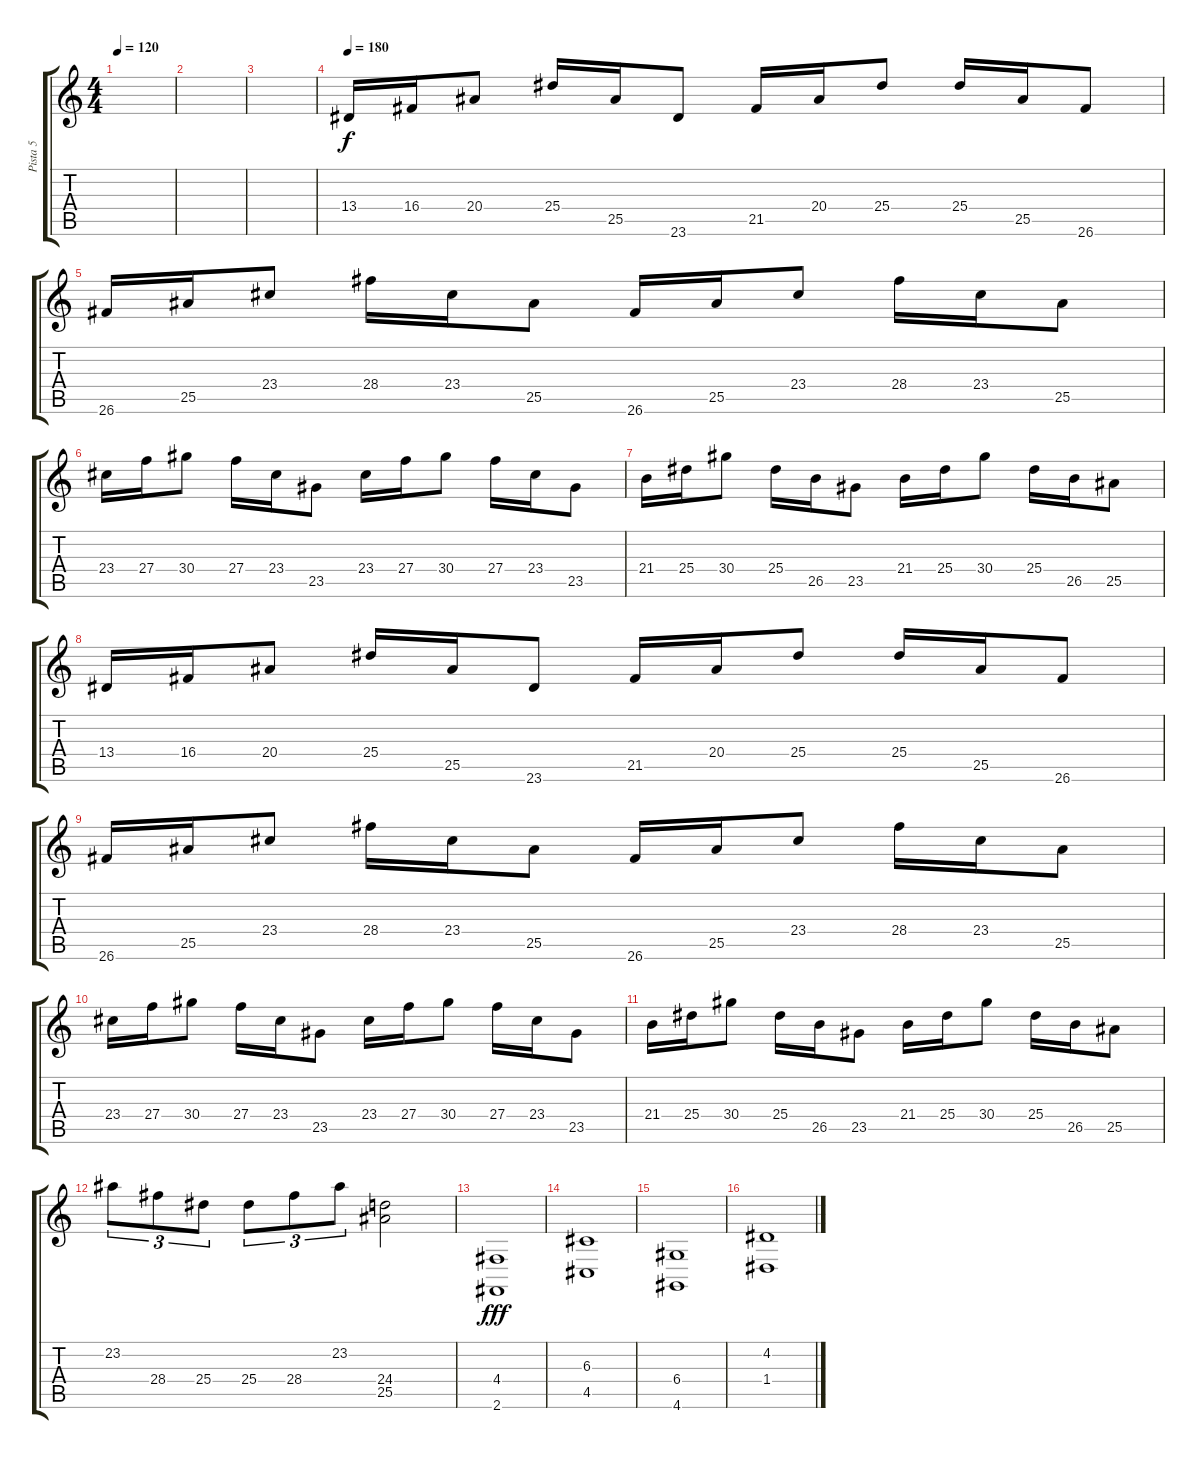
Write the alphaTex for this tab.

\track ("Pista 5" "Pista 5") {instrument stringensemble1}
\staff {score tabs}
\tuning (E4 B3 G3 D3 A2 E2) {hide}
\ts (4 4)
\tempo 120
\clef g2
\ks c
|
|
|
\tempo 180
13.4.16{dy f balance 0 instrument churchorgan} 16.4.16 20.4.8 25.4.16 25.5.16 23.6.8 21.5.16 20.4.16 25.4.8 25.4.16 25.5.16 26.6.8 |
26.6.16 25.5.16 23.4.8 28.4.16 23.4.16 25.5.8 26.6.16 25.5.16 23.4.8 28.4.16 23.4.16 25.5.8 |
23.4.16 27.4.16 30.4.8 27.4.16 23.4.16 23.5.8 23.4.16 27.4.16 30.4.8 27.4.16 23.4.16 23.5.8 |
21.4.16 25.4.16 30.4.8 25.4.16 26.5.16 23.5.8 21.4.16 25.4.16 30.4.8 25.4.16 26.5.16 25.5.8 |
13.4.16 16.4.16 20.4.8 25.4.16 25.5.16 23.6.8 21.5.16 20.4.16 25.4.8 25.4.16 25.5.16 26.6.8 |
26.6.16 25.5.16 23.4.8 28.4.16 23.4.16 25.5.8 26.6.16 25.5.16 23.4.8 28.4.16 23.4.16 25.5.8 |
23.4.16 27.4.16 30.4.8 27.4.16 23.4.16 23.5.8 23.4.16 27.4.16 30.4.8 27.4.16 23.4.16 23.5.8 |
21.4.16 25.4.16 30.4.8 25.4.16 26.5.16 23.5.8 21.4.16 25.4.16 30.4.8 25.4.16 26.5.16 25.5.8 |
23.2.8{tu (3 2)} 28.4.8{tu (3 2)} 25.4.8{tu (3 2)} 25.4.8{tu (3 2)} 28.4.8{tu (3 2)} 23.2.8{tu (3 2)} (24.4 25.5).2 |
(4.4 2.6).1{dy fff balance 8 instrument stringensemble1} |
(6.3 4.5).1 |
(6.4 4.6).1 |
(4.2 1.4).1
